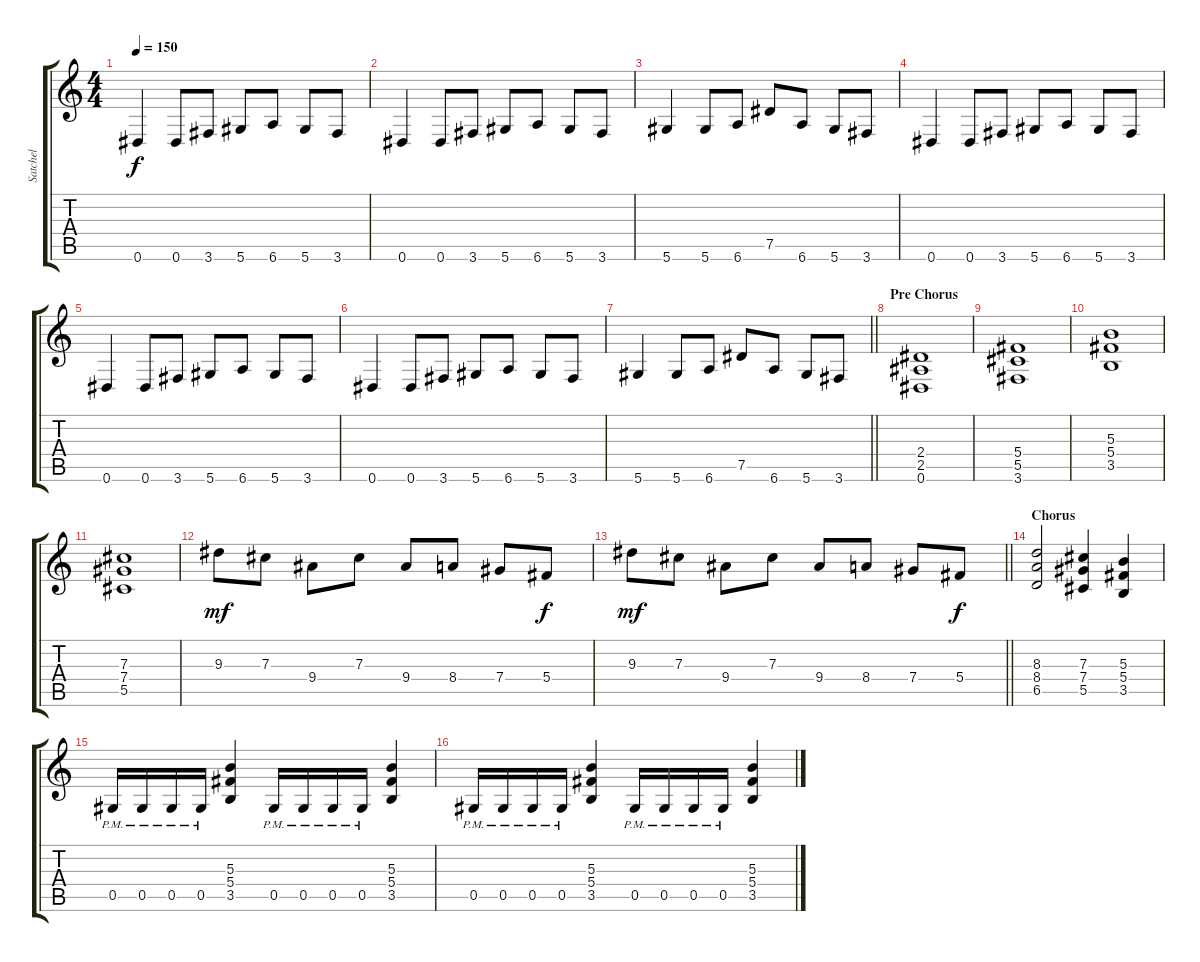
\track ("Satchel" "Satchel") {instrument distortionguitar}
\staff {score tabs}
\tuning (Eb4 Bb3 Gb3 Db3 Ab2 Eb2) {hide}
\ts (4 4)
\tempo 150
\clef g2
\ks c
0.6.4{dy f} 0.6.8 3.6.8 5.6.8 6.6.8 5.6.8 3.6.8 |
0.6.4 0.6.8 3.6.8 5.6.8 6.6.8 5.6.8 3.6.8 |
5.6.4 5.6.8 6.6.8 7.5.8 6.6.8 5.6.8 3.6.8 |
0.6.4 0.6.8 3.6.8 5.6.8 6.6.8 5.6.8 3.6.8 |
0.6.4 0.6.8 3.6.8 5.6.8 6.6.8 5.6.8 3.6.8 |
0.6.4 0.6.8 3.6.8 5.6.8 6.6.8 5.6.8 3.6.8 |
\barLineRight lightlight
5.6.4 5.6.8 6.6.8 7.5.8 6.6.8 5.6.8 3.6.8 |
\section ("" "Pre Chorus")
(2.4 2.5 0.6).1 |
(5.4 5.5 3.6).1 |
(5.3 5.4 3.5).1 |
(7.3 7.4 5.5).1 |
9.3.8{dy mf} 7.3.8 9.4.8 7.3.8 9.4.8 8.4.8 7.4.8 5.4.8{dy f} |
\barLineRight lightlight
9.3.8{dy mf} 7.3.8 9.4.8 7.3.8 9.4.8 8.4.8 7.4.8 5.4.8{dy f} |
\section ("" "Chorus")
(8.3 8.4 6.5).2 (7.3 7.4 5.5).4 (5.3 5.4 3.5).4 |
0.5{pm}.16 0.5{pm}.16 0.5{pm}.16 0.5{pm}.16 (5.3 5.4 3.5).4 0.5{pm}.16 0.5{pm}.16 0.5{pm}.16 0.5{pm}.16 (5.3 5.4 3.5).4 |
0.5{pm}.16 0.5{pm}.16 0.5{pm}.16 0.5{pm}.16 (5.3 5.4 3.5).4 0.5{pm}.16 0.5{pm}.16 0.5{pm}.16 0.5{pm}.16 (5.3 5.4 3.5).4
